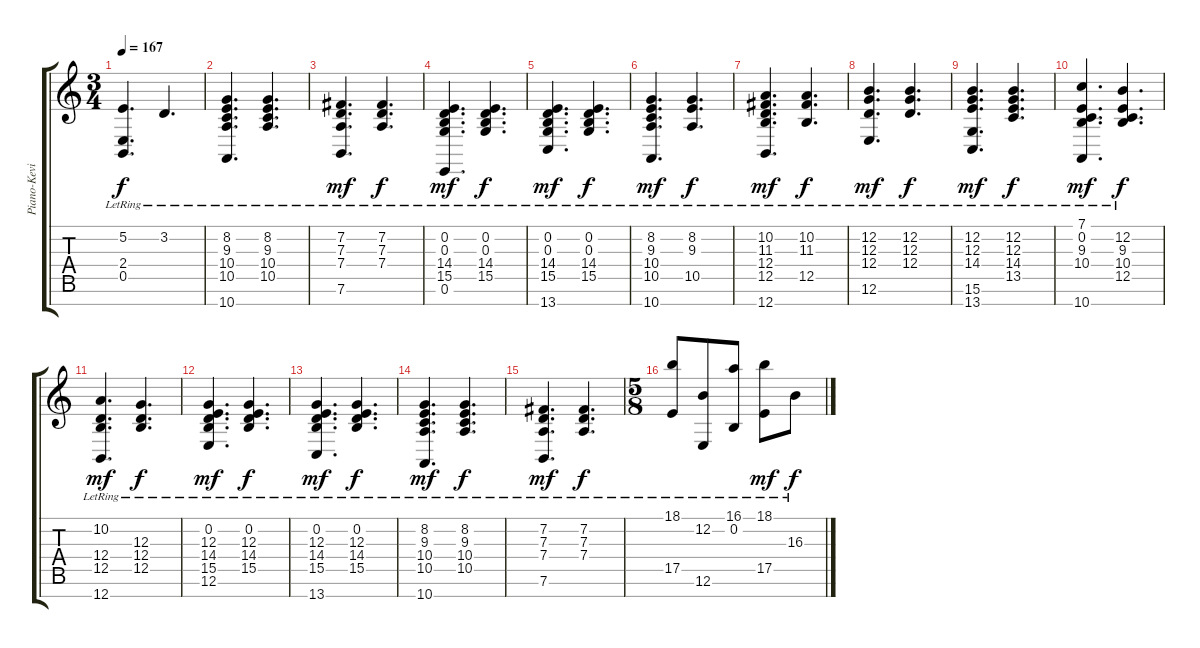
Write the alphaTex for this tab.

\track ("Piano-Kevin Moore" "Piano-Kevi") {instrument brightacousticpiano}
\staff {score tabs}
\tuning (F4 B3 G3 D3 B2 E2 B1) {hide}
\ts (3 4)
\tempo 167
\clef g2
\ks c
(5.2{lr} 2.4{lr} 0.5{lr}).4{d dy f} 3.2{lr}.4{d} |
(8.2{lr} 9.3{lr} 10.4{lr} 10.5{lr} 10.7{lr}).4{d} (8.2{lr} 9.3{lr} 10.4{lr} 10.5{lr}).4{d} |
(7.2{lr} 7.3{lr} 7.4{lr} 7.6{lr}).4{d dy mf} (7.2{lr} 7.3{lr} 7.4{lr}).4{d dy f} |
(0.2{lr} 0.3{lr} 14.4{lr} 15.5{lr} 0.6{lr}).4{d dy mf} (0.2{lr} 0.3{lr} 14.4{lr} 15.5{lr}).4{d dy f} |
(0.2{lr} 0.3{lr} 14.4{lr} 15.5{lr} 13.7{lr}).4{d dy mf} (0.2{lr} 0.3{lr} 14.4{lr} 15.5{lr}).4{d dy f} |
(8.2{lr} 9.3{lr} 10.4{lr} 10.5{lr} 10.7{lr}).4{d dy mf} (8.2{lr} 9.3{lr} 10.5{lr}).4{d dy f} |
(10.2{lr} 11.3{lr} 12.4{lr} 12.5{lr} 12.7{lr}).4{d dy mf} (10.2{lr} 11.3{lr} 12.5{lr}).4{d dy f} |
(12.2{lr} 12.3{lr} 12.4{lr} 12.6{lr}).4{d dy mf} (12.2{lr} 12.3{lr} 12.4{lr}).4{d dy f} |
(12.2{lr} 12.3{lr} 14.4{lr} 15.6{lr} 13.7{lr}).4{d dy mf} (12.2{lr} 12.3{lr} 14.4{lr} 13.5{lr}).4{d dy f} |
(7.1{lr} 0.2{lr} 9.3{lr} 10.4{lr} 10.7{lr}).4{d dy mf} (12.2{lr} 9.3{lr} 10.4{lr} 12.5{lr}).4{d dy f} |
(10.2{lr} 12.4{lr} 12.5{lr} 12.7{lr}).4{d dy mf} (12.3{lr} 12.4{lr} 12.5{lr}).4{d dy f} |
(0.2{lr} 12.3{lr} 14.4{lr} 15.5{lr} 12.6{lr}).4{d dy mf} (0.2{lr} 12.3{lr} 14.4{lr} 15.5{lr}).4{d dy f} |
(0.2{lr} 12.3{lr} 14.4{lr} 15.5{lr} 13.7{lr}).4{d dy mf} (0.2{lr} 12.3{lr} 14.4{lr} 15.5{lr}).4{d dy f} |
(8.2{lr} 9.3{lr} 10.4{lr} 10.5{lr} 10.7{lr}).4{d dy mf} (8.2{lr} 9.3{lr} 10.4{lr} 10.5{lr}).4{d dy f} |
(7.2{lr} 7.3{lr} 7.4{lr} 7.6{lr}).4{d dy mf} (7.2{lr} 7.3{lr} 7.4{lr}).4{d dy f} |
\ts (5 8)
(18.1{lr} 17.5{lr}).8 (12.2{lr} 12.6{lr}).8 (16.1{lr} 0.2{lr}).8 (18.1{lr} 17.5{lr}).8{dy mf} 16.3{lr}.8{dy f}
